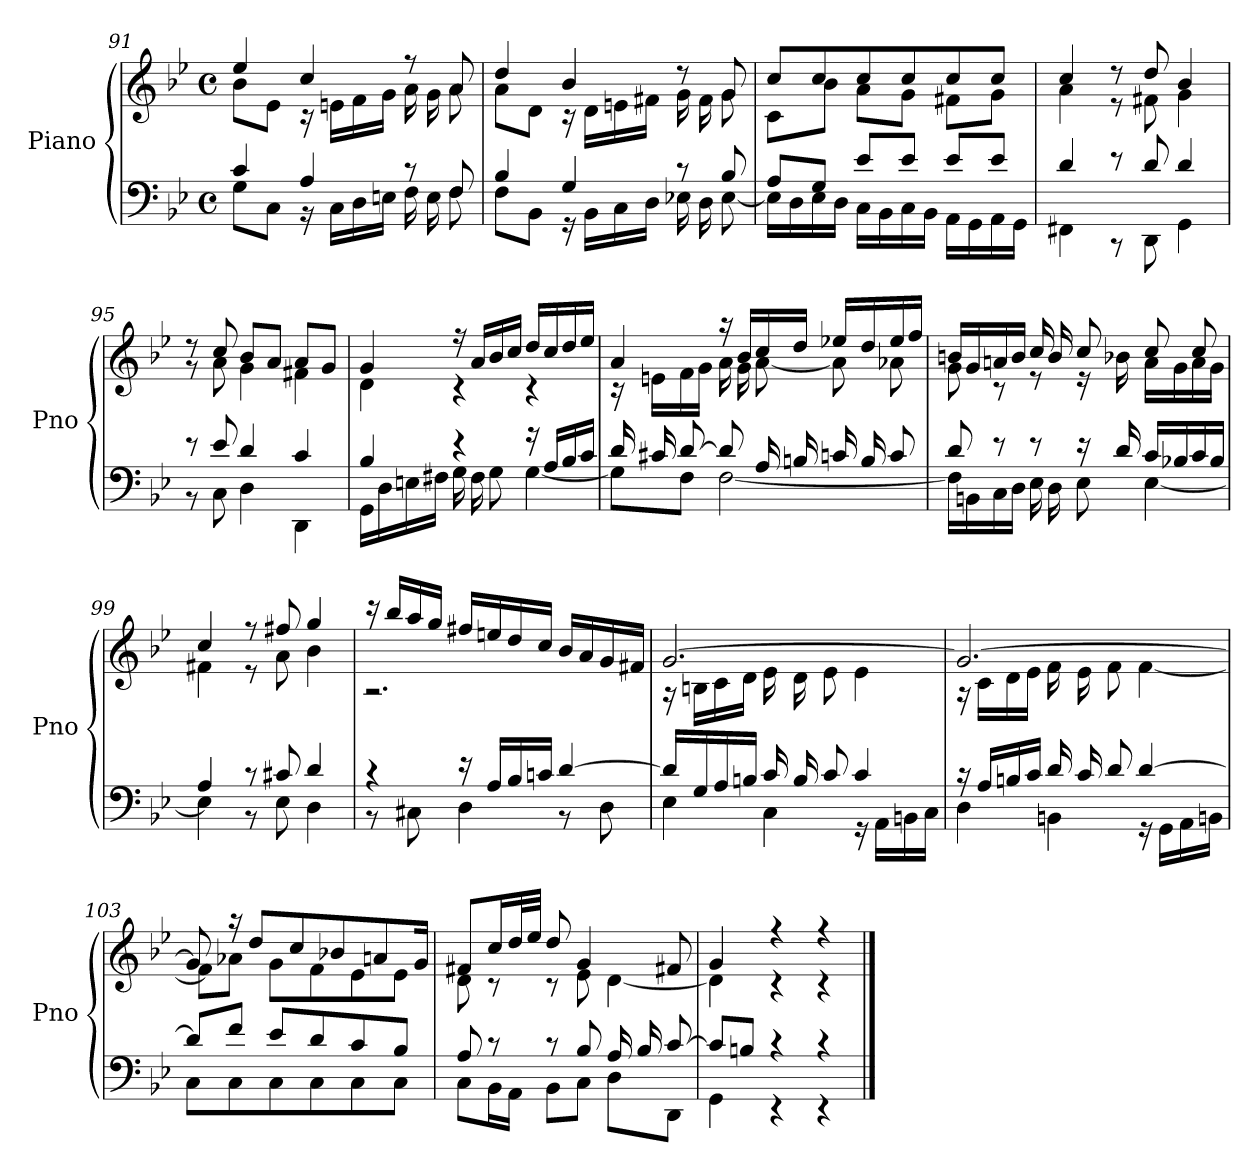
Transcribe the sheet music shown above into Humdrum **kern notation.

**kern	**kern
*part1	*part1
*staff2	*staff1
*I"Piano	*
*I'Pno	*
*clefF4	*clefG2
*k[b-e-]	*k[b-e-]
*B-:	*B-:
*M4/4	*M4/4
*met(c)	*met(c)
=91	=91
*^	*^
4c/	8G\L	4ee-/	8b-\L
.	8C\J	.	8e-\J
4A/	16r	4cc/	16r
.	16C\LL	.	16enLL
.	16D\	.	16f
.	16En\JJ	.	16gJJ
8r	16F\LL	8r	16aLL
.	16E\	.	16g
8F/	8F\J	8a/	8aJ
=92	=92	=92	=92
4B-	8FL	4dd/	8a\L
.	8BB-J	.	8d\J
4G/	16r	4b-/	16r
.	16BB-\LL	.	16d\LL
.	16C\	.	16en\
.	16D\JJ	.	16f#X\JJ
8r	16E-X\LL	8r	16g\LL
.	16D\	.	16f#\
8B-/	[8E-\J	8g/	8g\J
!!LO:LB:g=z	!!
=93	=93	=93	=93
8AL	16E-LL]	8ccL	8c\L
.	16D	.	.
8GJ	16E-	8cc	8b-\J
.	16DJJ	.	.
8e-L	16CLL	8cc	8a\L
.	16BB-	.	.
8e-J	16C	8cc	8g\J
.	16BB-JJ	.	.
8e-L	16AALL	8cc	8f#X\L
.	16GG	.	.
8e-J	16AA	8ccJ	8g\J
.	16GGJJ	.	.
=94	=94	=94	=94
4d/	4FF#X\	4cc/	4a\
8r	8r	8r	8r
8d/	8DD\	8dd/	8f#X\
4d/	4GG\	4b-/	4g\
=95	=95	=95	=95
8r	8r	8r	8r
8e-/	8C\	8cc/	8a\
4d/	4D\	8b-L	4g\
.	.	8aJ	.
4c/	4DD\	8a/L	4f#X\
.	.	8g/J	.
=96	=96	=96	=96
4B-/	16GG\LL	4g/	4d\
.	16D\	.	.
.	16En\	.	.
.	16F#X\JJ	.	.
4r	16G\LL	16r	4r
.	16F#\	16a/LL	.
.	8G\J	16b-/	.
.	.	16cc/JJ	.
16r	[4G\	16dd/LL	4r
16A/LL	.	16cc/	.
16B-/	.	16dd/	.
16c/JJ	.	16ee-/JJ	.
!!LO:LB:g=z	!!
=97	=97	=97	=97
16d/LL	8G\L]	4a/	16r
16c#X/	.	.	16enLL
[8d/J	8F\J	.	16f
.	.	.	16gJJ
8d/L]	[2F\	16r	16a\LL
.	.	16b-LL	16g\
16A/L	.	16cc	[8a\J
16Bn/JJ	.	16ddJJ	.
16cnLL	.	16ee-XLL	8a\L]
16B	.	16dd	.
8cJ	.	16ee-	8a-X\J
.	.	16ffJJ	.
=98	=98	=98	=98
8d/	16FLL]	16bnLL	8g
.	16BBn	16g	.
8r	16C	16an	8r
.	16DJJ	16bJJ	.
8r	16E-\LL	16ccLL	8r
.	16D\	16b	.
16r	8E-\J	8ccJ	16r
16d/	.	.	16b-X\
16cLL	[4E-\	8cc/L	16aLL
16B-X	.	.	16g
16c	.	8cc/J	16a
16B-JJ	.	.	16gJJ
!!LO:LB:g=z	!!
=99	=99	=99	=99
4A/	4E-\]	4cc/	4f#X\
8r	8r	8r	8r
8c#X/	8E-\	8ff#X/	8a\
4d/	4D\	4gg/	4b-
=100	=100	=100	=100
4r	8r	16r	2.r
.	.	16bb-/LL	.
.	8C#X\	16aa/	.
.	.	16gg/JJ	.
16r	4D\	16ff#XLL	.
16ALL	.	16een	.
16B-	.	16dd	.
16cnJJ	.	16ccJJ	.
[4d/	8r	16b-LL	.
.	.	16a	.
.	8D\	16g	.
.	.	16f#XJJ	.
=101	=101	=101	=101
16d/LL]	4E-\	[2.g/	16r
16G/	.	.	16Bn\LL
16A/	.	.	16c\
16Bn/JJ	.	.	16d\JJ
16c/LL	4C\	.	16e-\LL
16B/	.	.	16d\
8c/J	.	.	8e-\J
4c/	16r	.	4e-\
.	16AA\LL	.	.
.	16BBn\	.	.
.	16C\JJ	.	.
!!LO:LB:g=z	!!
=102	=102	=102	=102
16r	4D\	2.g/_	16r
16A/LL	.	.	16cLL
16Bn/	.	.	16d
16c/JJ	.	.	16e-JJ
16d/LL	4BBn\	.	16fLL
16c/	.	.	16e-
8d/J	.	.	8fJ
[4d/	16r	.	[4f\
.	16GGLL	.	.
.	16AA	.	.
.	16BBnJJ	.	.
=103	=103	=103	=103
8d/L]	8C\L	8g/]	8f\L]
8f/J	8C\	16r	8a-X\J
.	.	8ddL	.
8e-/L	8C\	.	8g\L
.	.	8cc	.
8d/	8C\	.	8f\
.	.	8b-X	.
8c/	8C\	.	8e-\
.	.	8an	.
8B-/J	8C\J	.	8e-\J
.	.	16gJ	.
=104	=104	=104	=104
8A/	8C\L	8f#XL	8d\
8r	16BB-\L	16ccL	8r
.	16AA\JJ	32ddL	.
.	.	32ee-JJJ	.
8r	8BB-\L	8dd/	8r
8B-/	8C\J	4g/	8e-\
16ALL	8D\L	.	[4d\
16B-	.	.	.
[8cJ	8DD\J	8f#X/	.
=105	=105	=105	=105
8cL]	4GG\	4g/	4d\]
8BnJ	.	.	.
4r	4r	4r	4r
4r	4r	4r	4r
*v	*v	*	*
*	*v	*v
==	==
*-	*-
